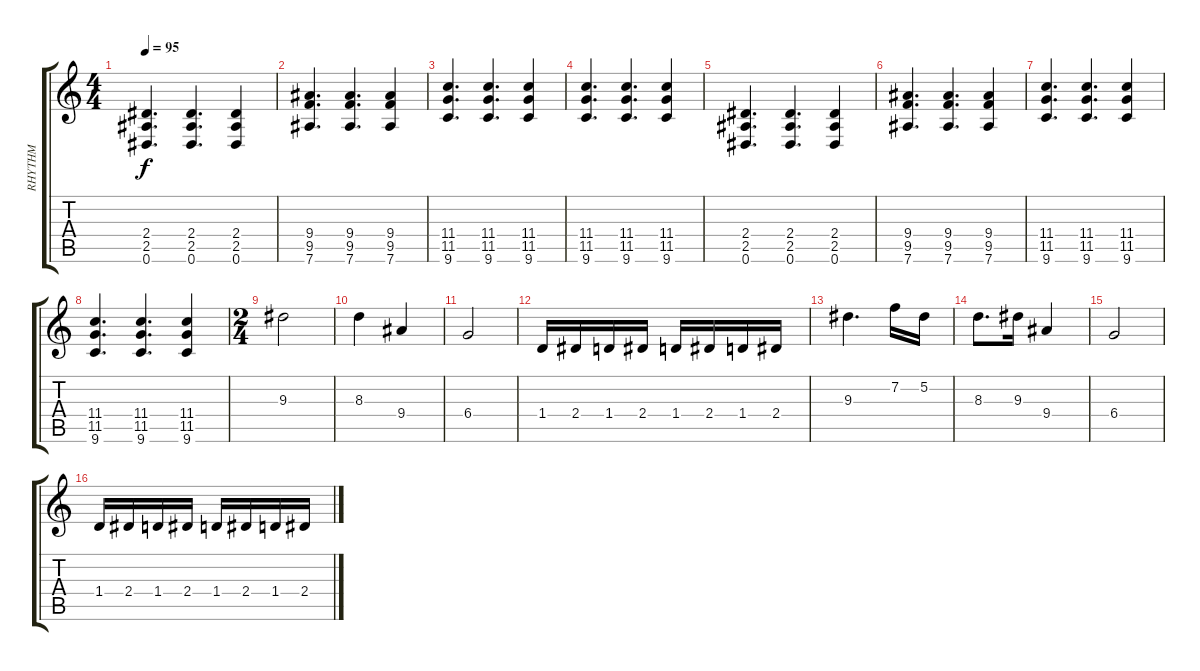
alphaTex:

\track ("RHYTHM" "RHYTHM") {instrument overdrivenguitar}
\staff {score tabs}
\tuning (Eb4 Bb3 Gb3 Db3 Ab2 Eb2) {hide}
\ts (4 4)
\tempo 95
\clef g2
\ks c
(2.4 2.5 0.6).4{d dy f} (2.4 2.5 0.6).4{d} (2.4 2.5 0.6).4 |
(9.4 9.5 7.6).4{d} (9.4 9.5 7.6).4{d} (9.4 9.5 7.6).4 |
(11.4 11.5 9.6).4{d} (11.4 11.5 9.6).4{d} (11.4 11.5 9.6).4 |
(11.4 11.5 9.6).4{d} (11.4 11.5 9.6).4{d} (11.4 11.5 9.6).4 |
(2.4 2.5 0.6).4{d} (2.4 2.5 0.6).4{d} (2.4 2.5 0.6).4 |
(9.4 9.5 7.6).4{d} (9.4 9.5 7.6).4{d} (9.4 9.5 7.6).4 |
(11.4 11.5 9.6).4{d} (11.4 11.5 9.6).4{d} (11.4 11.5 9.6).4 |
(11.4 11.5 9.6).4{d} (11.4 11.5 9.6).4{d} (11.4 11.5 9.6).4 |
\ts (2 4)
9.3.2 |
8.3.4 9.4.4 |
6.4.2 |
1.4.16 2.4.16 1.4.16 2.4.16 1.4.16 2.4.16 1.4.16 2.4.16 |
9.3.4{d} 7.2.16 5.2.16 |
8.3.8{d} 9.3.16 9.4.4 |
6.4.2 |
1.4.16 2.4.16 1.4.16 2.4.16 1.4.16 2.4.16 1.4.16 2.4.16
